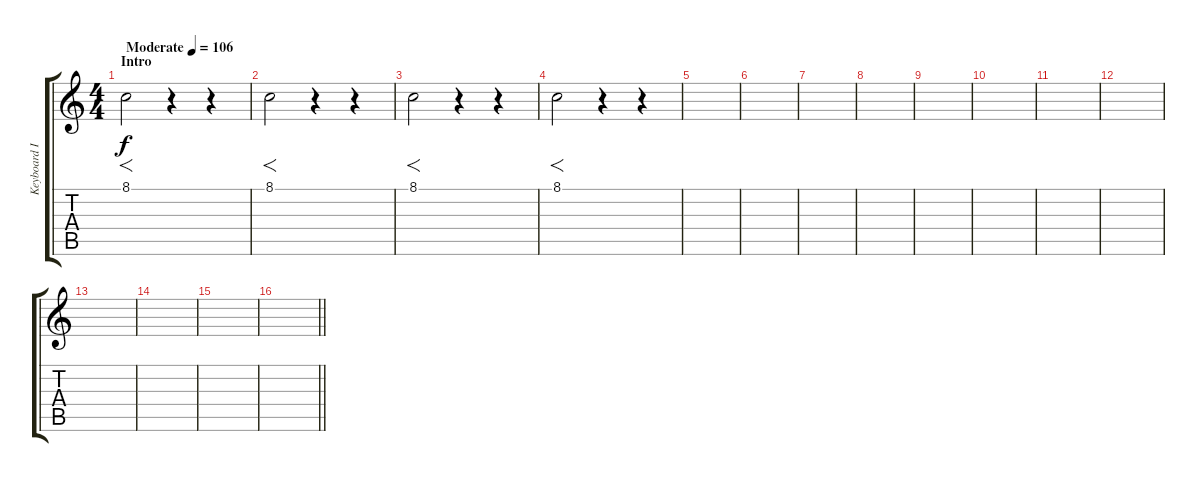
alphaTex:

\track ("Keyboard I - Christian Lorenz" "Keyboard I") {instrument choiraahs}
\staff {score tabs}
\tuning (E4 B3 G3 D3 A2 E2) {hide}
\ts (4 4)
\section ("" "Intro")
\tempo (106 "Moderate")
\clef g2
\ks c
8.1.2{f dy f instrument choiraahs} r.4 r.4 |
8.1.2{f} r.4 r.4 |
8.1.2{f} r.4 r.4 |
8.1.2{f} r.4 r.4 |
|
|
|
|
|
|
|
|
|
|
|
\barLineRight lightlight
